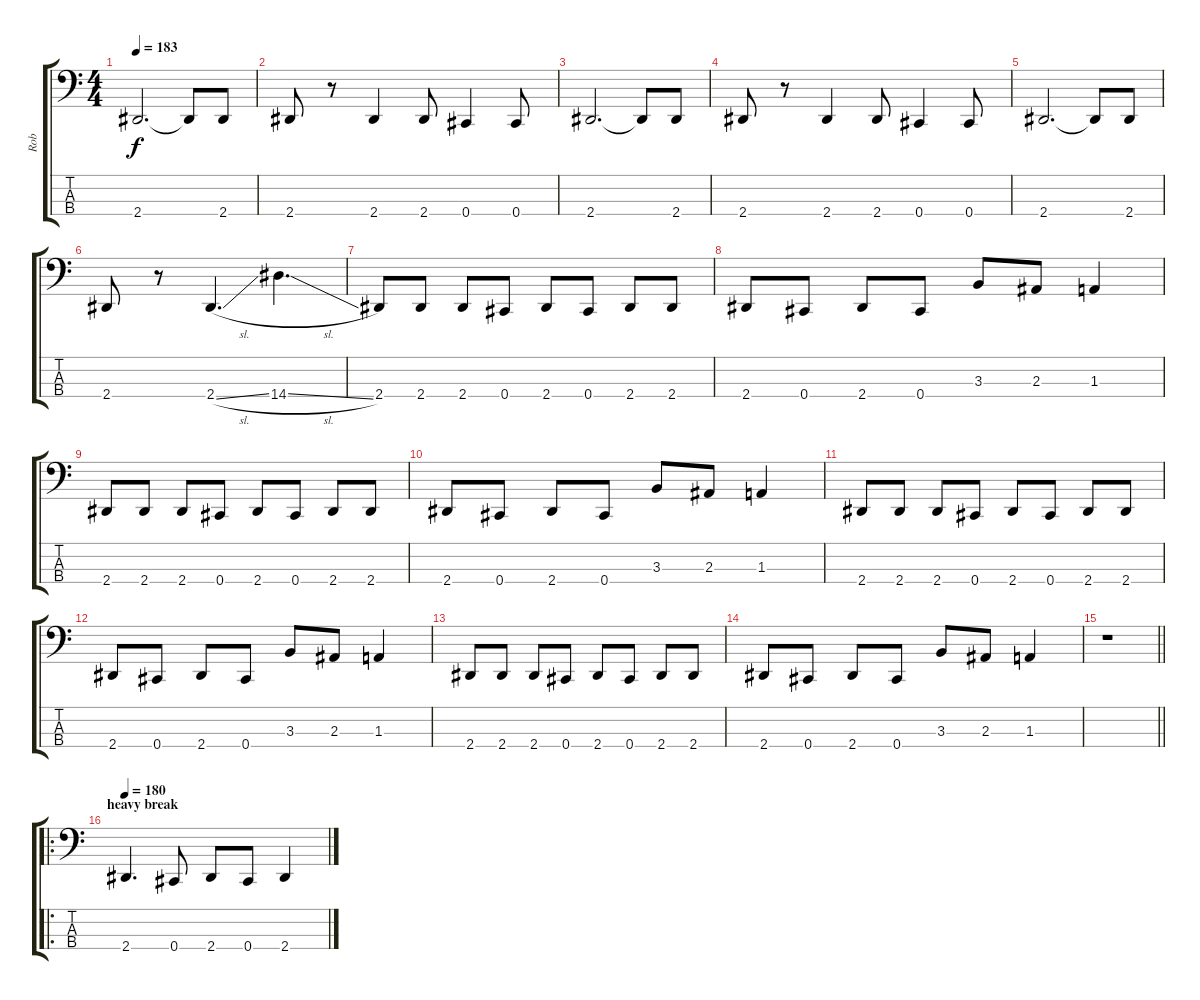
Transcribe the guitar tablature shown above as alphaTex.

\track ("Rob" "Rob") {instrument electricbassfinger}
\staff {score tabs}
\tuning (Gb2 Db2 Ab1 Db1) {hide}
\ts (4 4)
\tempo 183
\clef f4
\ks c
2.4.2{d dy f} 2.4{t}.8 2.4.8 |
2.4.8 r.8 2.4.4 2.4.8 0.4.4 0.4.8 |
2.4.2{d} 2.4{t}.8 2.4.8 |
2.4.8 r.8 2.4.4 2.4.8 0.4.4 0.4.8 |
2.4.2{d} 2.4{t}.8 2.4.8 |
2.4.8 r.8 2.4{sl}.4{d} 14.4{sl}.4{d} |
2.4.8 2.4.8 2.4.8 0.4.8 2.4.8 0.4.8 2.4.8 2.4.8 |
2.4.8 0.4.8 2.4.8 0.4.8 3.3.8 2.3.8 1.3.4 |
2.4.8 2.4.8 2.4.8 0.4.8 2.4.8 0.4.8 2.4.8 2.4.8 |
2.4.8 0.4.8 2.4.8 0.4.8 3.3.8 2.3.8 1.3.4 |
2.4.8 2.4.8 2.4.8 0.4.8 2.4.8 0.4.8 2.4.8 2.4.8 |
2.4.8 0.4.8 2.4.8 0.4.8 3.3.8 2.3.8 1.3.4 |
2.4.8 2.4.8 2.4.8 0.4.8 2.4.8 0.4.8 2.4.8 2.4.8 |
2.4.8 0.4.8 2.4.8 0.4.8 3.3.8 2.3.8 1.3.4 |
\barLineRight lightlight
r.1 |
\ro
\section ("" "heavy break")
\tempo 180
2.4.4{d} 0.4.8 2.4.8 0.4.8 2.4.4
